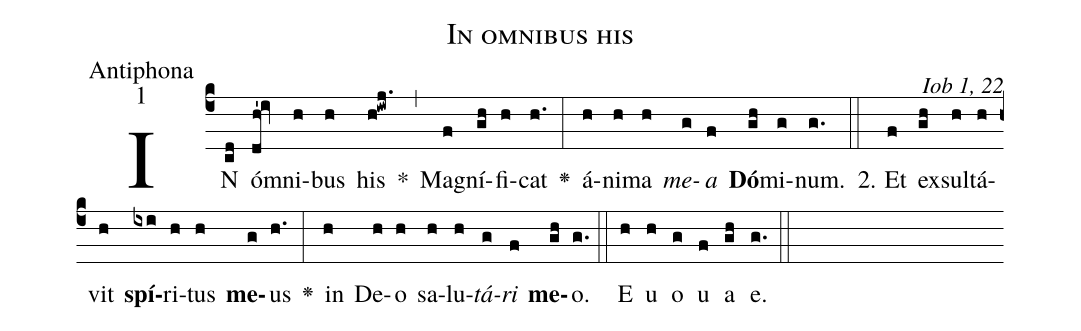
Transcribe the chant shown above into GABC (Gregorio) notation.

name:In omnibus his;
office-part:Antiphona;
mode:1;
commentary:Iob 1, 22;
%%
(c4)
IN(cd) ó(dh'!iv)mni(h)bus(h) his(h!iwj.) *(,) Ma(f)gní(gh)fi(h)cat(h.) <v>\greheightstar</v>(:) á(h)ni(h)ma(h) <i>me</i>(g)<i>a</i>(f) <b>Dó</b>(gh)mi(g)num.(g.) (::)
2. Et(f) ex(gh)sul(h)tá(h)vit(h) <b>spí</b>(ixi)ri(h)tus(h) <b>me</b>(g)us(h.) <v>\greheightstar</v>(:) in(h) De(h)o(h) sa(h)lu(h)<i>tá</i>(g)<i>ri</i>(f) <b>me</b>(gh)o.(g.) (::) E(h) u(h) o(g) u(f) a(gh) e.(g.) (::)
